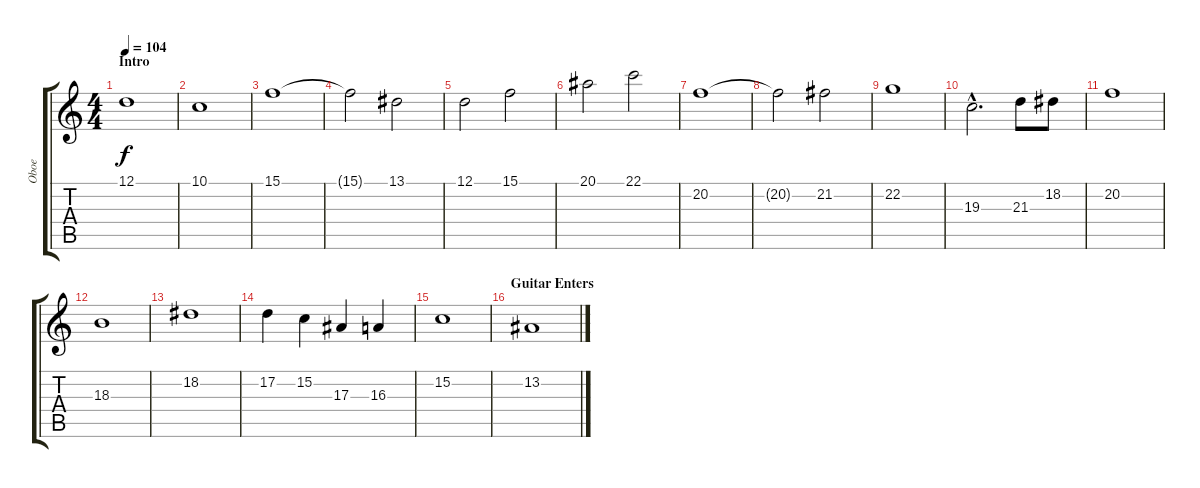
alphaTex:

\track ("Oboe" "Oboe") {instrument oboe}
\staff {score tabs}
\tuning (D4 A3 F3 C3 G2 D2) {hide}
\ts (4 4)
\section ("" "Intro")
\tempo 104
\clef g2
\ks c
12.1.1{dy f instrument oboe} |
10.1.1 |
15.1.1 |
15.1{t}.2 13.1.2 |
12.1.2 15.1.2 |
20.1.2 22.1.2 |
20.2.1 |
20.2{t}.2 21.2.2 |
22.2.1 |
19.3{hac}.2{d} 21.3.8 18.2.8 |
20.2.1 |
18.3.1 |
18.2.1 |
17.2.4 15.2.4 17.3.4 16.3.4 |
15.2.1 |
\section ("" "Guitar Enters")
13.2.1
